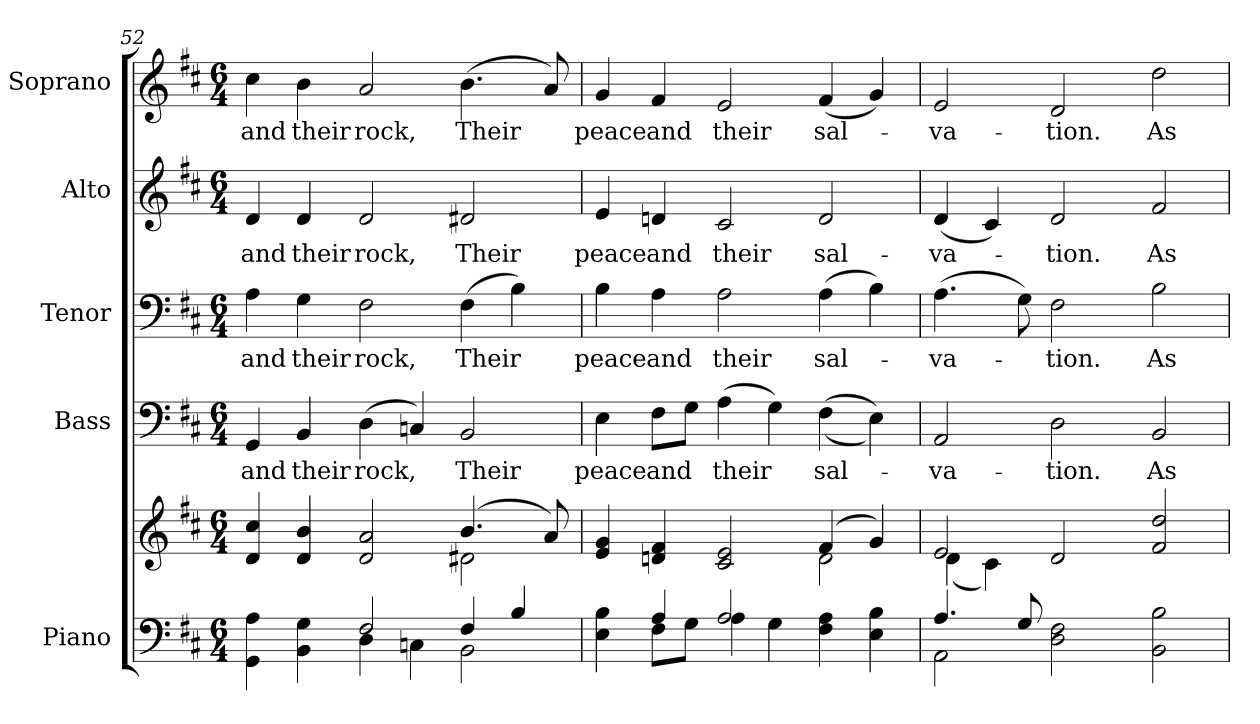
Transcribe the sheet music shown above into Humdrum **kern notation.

**kern	**kern	**kern	**text	**kern	**text	**kern	**text	**kern	**text
*part5	*part5	*part4	*part4	*part3	*part3	*part2	*part2	*part1	*part1
*staff6	*staff5	*staff4	*staff4	*staff3	*staff3	*staff2	*staff2	*staff1	*staff1
*I"Piano	*	*I"Bass	*	*I"Tenor	*	*I"Alto	*	*I"Soprano	*
*I'Pno.	*	*I'B.	*	*I'T.	*	*I'A.	*	*I'S.	*
*clefF4	*clefG2	*clefF4	*	*clefF4	*	*clefG2	*	*clefG2	*
*k[f#c#]	*k[f#c#]	*k[f#c#]	*	*k[f#c#]	*	*k[f#c#]	*	*k[f#c#]	*
*D:	*D:	*D:	*	*D:	*	*D:	*	*D:	*
*M6/4	*M6/4	*M6/4	*	*M6/4	*	*M6/4	*	*M6/4	*
=52	=52	=52	=52	=52	=52	=52	=52	=52	=52
*^	*^	*	*	*	*	*	*	*	*
!	!	!	!	!	!LO:LY:b:color=#000000	!	!	!	!	!	!
!	!	!	!	!	!	!	!LO:LY:b:color=#000000	!	!	!	!
!	!	!	!	!	!	!	!	!	!LO:LY:b:color=#000000	!	!
!	!	!	!	!	!	!	!	!	!	!	!LO:LY:b:color=#000000
4GGi\ 4Ai	4ryy	4di/ 4cc#i	2.ryy	4GGi/	and	4Ai\	and	4di/	and	4cc#i\	and
!	!	!	!	!	!LO:LY:b:color=#000000	!	!	!	!	!	!
!	!	!	!	!	!	!	!LO:LY:b:color=#000000	!	!	!	!
!	!	!	!	!	!	!	!	!	!LO:LY:b:color=#000000	!	!
!	!	!	!	!	!	!	!	!	!	!	!LO:LY:b:color=#000000
4BBi\ 4Gi	4ryy	4di/ 4bi	.	4BBi/	their	4Gi\	their	4di/	their	4bi\	their
!	!	!	!	!	!LO:LY:b:color=#000000	!	!	!	!	!	!
!	!	!	!	!	!	!	!LO:LY:b:color=#000000	!	!	!	!
!	!	!	!	!	!	!	!	!	!LO:LY:b:color=#000000	!	!
!	!	!	!	!	!	!	!	!	!	!	!LO:LY:b:color=#000000
2F#i/	4Di\	2di/ 2ai	.	(4Di\	rock,	2F#i\	rock,	2di/	rock,	2ai/	rock,
.	4Cni\	.	4ryy	4Cni/)	.	.	.	.	.	.	.
!	!	!	!	!	!LO:LY:b:color=#000000	!	!	!	!	!	!
!	!	!	!	!	!	!	!LO:LY:b:color=#000000	!	!	!	!
!	!	!	!	!	!	!	!	!	!LO:LY:b:color=#000000	!	!
!	!	!	!	!	!	!	!	!	!	!	!LO:LY:b:color=#000000
4F#i/	2BBi\	(4.bi/	2d#Xi\	2BBi/	Their	(4F#i\	Their	2d#Xi/	Their	(4.bi\	Their
4Bi/	.	.	.	.	.	4Bi\)	.	.	.	.	.
.	.	8ai/)	.	.	.	.	.	.	.	8ai/)	.
!!LO:PB:g=z
=53	=53	=53	=53	=53	=53	=53	=53	=53	=53	=53	=53
!	!	!	!	!	!LO:LY:b:color=#000000	!	!	!	!	!	!
!	!	!	!	!	!	!	!LO:LY:b:color=#000000	!	!	!	!
!	!	!	!	!	!	!	!	!	!LO:LY:b:color=#000000	!	!
!	!	!	!	!	!	!	!	!	!	!	!LO:LY:b:color=#000000
4Ei\ 4Bi	4ryy	4ei/ 4gi	2.ryy	4Ei\	peace	4Bi\	peace	4ei/	peace	4gi/	peace
!	!	!	!	!	!LO:LY:b:color=#000000	!	!	!	!	!	!
!	!	!	!	!	!	!	!LO:LY:b:color=#000000	!	!	!	!
!	!	!	!	!	!	!	!	!	!LO:LY:b:color=#000000	!	!
!	!	!	!	!	!	!	!	!	!	!	!LO:LY:b:color=#000000
4Ai/	8F#i\L	4dni/ 4f#i	.	8F#i\L	and	4Ai\	and	4dni/	and	4f#i/	and
.	8Gi\J	.	.	8Gi\J	.	.	.	.	.	.	.
!	!	!	!	!	!LO:LY:b:color=#000000	!	!	!	!	!	!
!	!	!	!	!	!	!	!LO:LY:b:color=#000000	!	!	!	!
!	!	!	!	!	!	!	!	!	!LO:LY:b:color=#000000	!	!
!	!	!	!	!	!	!	!	!	!	!	!LO:LY:b:color=#000000
2Ai/	4Ai\	2c#i/ 2ei	.	(4Ai\	their	2Ai\	their	2c#i/	their	2ei/	their
.	4Gi\	.	4ryy	4Gi\)	.	.	.	.	.	.	.
!	!	!	!	!	!LO:LY:b:color=#000000	!	!	!	!	!	!
!	!	!	!	!	!	!	!LO:LY:b:color=#000000	!	!	!	!
!	!	!	!	!	!	!	!	!	!LO:LY:b:color=#000000	!	!
!	!	!	!	!	!	!	!	!	!	!	!LO:LY:b:color=#000000
4F#i\ 4Ai	4ryy	(4f#i/	2di\	((4F#i\	sal-	(4Ai\	sal-	2di/	sal-	(4f#i/	sal-
4Ei\ 4Bi	4ryy	4gi/)	.	4Ei\))	.	4Bi\)	.	.	.	4gi/)	.
=54	=54	=54	=54	=54	=54	=54	=54	=54	=54	=54	=54
!	!	!	!	!	!LO:LY:b:color=#000000	!	!	!	!	!	!
!	!	!	!	!	!	!	!LO:LY:b:color=#000000	!	!	!	!
!	!	!	!	!	!	!	!	!	!LO:LY:b:color=#000000	!	!
!	!	!	!	!	!	!	!	!	!	!	!LO:LY:b:color=#000000
4.Ai/	2AAi\	2ei/	(4di\	2AAi/	-va-	(4.Ai\	-va-	(4di/	-va-	2ei/	-va-
.	.	.	4c#i\)	.	.	.	.	4c#i/)	.	.	.
8Gi/	.	.	.	.	.	8Gi\)	.	.	.	.	.
!	!	!	!	!	!LO:LY:b:color=#000000	!	!	!	!	!	!
!	!	!	!	!	!	!	!LO:LY:b:color=#000000	!	!	!	!
!	!	!	!	!	!	!	!	!	!LO:LY:b:color=#000000	!	!
!	!	!	!	!	!	!	!	!	!	!	!LO:LY:b:color=#000000
2Di\ 2F#i	4ryy	2di/	4ryy	2Di\	-tion.	2F#i\	-tion.	2di/	-tion.	2di/	-tion.
.	2.ryy	.	2.ryy	.	.	.	.	.	.	.	.
!	!	!	!	!	!LO:LY:b:color=#000000	!	!	!	!	!	!
!	!	!	!	!	!	!	!LO:LY:b:color=#000000	!	!	!	!
!	!	!	!	!	!	!	!	!	!LO:LY:b:color=#000000	!	!
!	!	!	!	!	!	!	!	!	!	!	!LO:LY:b:color=#000000
2BBi\ 2Bi	.	2f#i/ 2ddi	.	2BBi/	As	2Bi\	As	2f#i/	As	2ddi\	As
*v	*v	*	*	*	*	*	*	*	*	*	*
*	*v	*v	*	*	*	*	*	*	*	*
=	=	=	=	=	=	=	=	=	=
*-	*-	*-	*-	*-	*-	*-	*-	*-	*-
